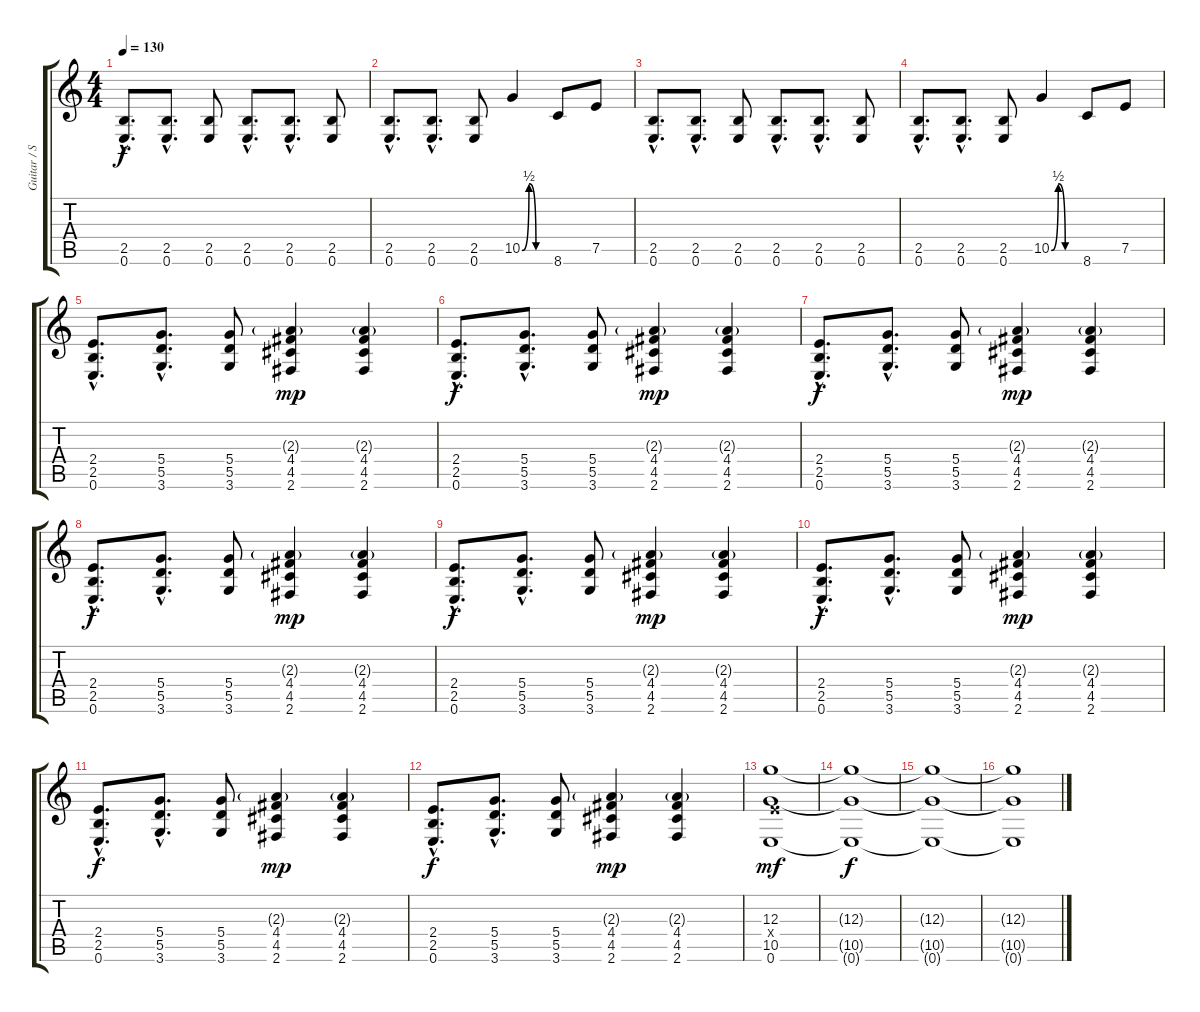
\track ("Guitar / Stef Carpenter" "Guitar / S") {instrument distortionguitar}
\staff {score tabs}
\tuning (E4 B3 G3 D3 A2 E2) {hide}
\ts (4 4)
\tempo 130
\clef g2
\ks c
(2.5{hac} 0.6{hac}).8{d dy f} (2.5{hac} 0.6{hac}).8{d} (2.5 0.6).8 (2.5{hac} 0.6{hac}).8{d} (2.5{hac} 0.6{hac}).8{d} (2.5 0.6).8 |
(2.5{hac} 0.6{hac}).8{d} (2.5{hac} 0.6{hac}).8{d} (2.5 0.6).8 10.5{be (custom 0 0 15 2 30 0 60 0)}.4 8.6.8 7.5.8 |
(2.5{hac} 0.6{hac}).8{d} (2.5{hac} 0.6{hac}).8{d} (2.5 0.6).8 (2.5{hac} 0.6{hac}).8{d} (2.5{hac} 0.6{hac}).8{d} (2.5 0.6).8 |
(2.5{hac} 0.6{hac}).8{d} (2.5{hac} 0.6{hac}).8{d} (2.5 0.6).8 10.5{be (custom 0 0 15 2 30 0 60 0)}.4 8.6.8 7.5.8 |
(2.4{hac} 2.5{hac} 0.6{hac}).8{d} (5.4{hac} 5.5{hac} 3.6{hac}).8{d} (5.4 5.5 3.6).8 (2.3{g} 4.4 4.5 2.6).4{dy mp} (2.3{g} 4.4 4.5 2.6).4 |
(2.4{hac} 2.5{hac} 0.6{hac}).8{d dy f} (5.4{hac} 5.5{hac} 3.6{hac}).8{d} (5.4 5.5 3.6).8 (2.3{g} 4.4 4.5 2.6).4{dy mp} (2.3{g} 4.4 4.5 2.6).4 |
(2.4{hac} 2.5{hac} 0.6{hac}).8{d dy f} (5.4{hac} 5.5{hac} 3.6{hac}).8{d} (5.4 5.5 3.6).8 (2.3{g} 4.4 4.5 2.6).4{dy mp} (2.3{g} 4.4 4.5 2.6).4 |
(2.4{hac} 2.5{hac} 0.6{hac}).8{d dy f} (5.4{hac} 5.5{hac} 3.6{hac}).8{d} (5.4 5.5 3.6).8 (2.3{g} 4.4 4.5 2.6).4{dy mp} (2.3{g} 4.4 4.5 2.6).4 |
(2.4{hac} 2.5{hac} 0.6{hac}).8{d dy f} (5.4{hac} 5.5{hac} 3.6{hac}).8{d} (5.4 5.5 3.6).8 (2.3{g} 4.4 4.5 2.6).4{dy mp} (2.3{g} 4.4 4.5 2.6).4 |
(2.4{hac} 2.5{hac} 0.6{hac}).8{d dy f} (5.4{hac} 5.5{hac} 3.6{hac}).8{d} (5.4 5.5 3.6).8 (2.3{g} 4.4 4.5 2.6).4{dy mp} (2.3{g} 4.4 4.5 2.6).4 |
(2.4{hac} 2.5{hac} 0.6{hac}).8{d dy f} (5.4{hac} 5.5{hac} 3.6{hac}).8{d} (5.4 5.5 3.6).8 (2.3{g} 4.4 4.5 2.6).4{dy mp} (2.3{g} 4.4 4.5 2.6).4 |
(2.4{hac} 2.5{hac} 0.6{hac}).8{d dy f} (5.4{hac} 5.5{hac} 3.6{hac}).8{d} (5.4 5.5 3.6).8 (2.3{g} 4.4 4.5 2.6).4{dy mp} (2.3{g} 4.4 4.5 2.6).4 |
(12.3 2.4{x} 10.5 0.6).1{dy mf} |
(12.3{t} 10.5{t} 0.6{t}).1{dy f} |
(12.3{t} 10.5{t} 0.6{t}).1 |
(12.3{t} 10.5{t} 0.6{t}).1
